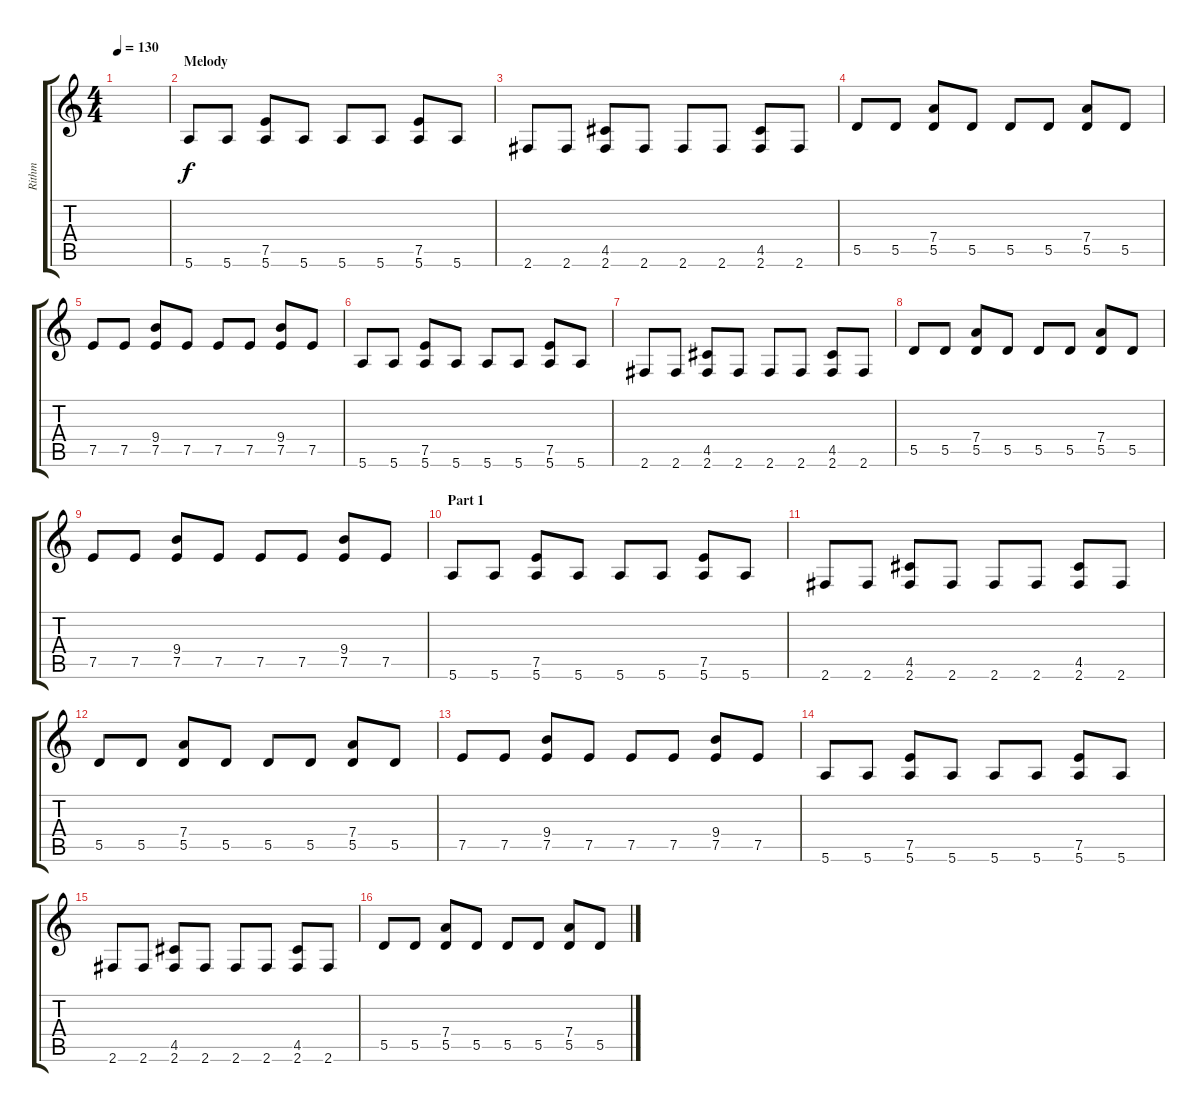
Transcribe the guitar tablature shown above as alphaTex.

\track ("Rithm" "Rithm") {instrument distortionguitar}
\staff {score tabs}
\tuning (E4 B3 G3 D3 A2 E2) {hide}
\ts (4 4)
\tempo 130
\clef g2
\ks c
|
\section ("" "Melody")
5.6.8 5.6.8 (7.5 5.6).8 5.6.8 5.6.8 5.6.8 (7.5 5.6).8 5.6.8 |
2.6.8 2.6.8 (4.5 2.6).8 2.6.8 2.6.8 2.6.8 (4.5 2.6).8 2.6.8 |
5.5.8 5.5.8 (7.4 5.5).8 5.5.8 5.5.8 5.5.8 (7.4 5.5).8 5.5.8 |
7.5.8 7.5.8 (9.4 7.5).8 7.5.8 7.5.8 7.5.8 (9.4 7.5).8 7.5.8 |
5.6.8 5.6.8 (7.5 5.6).8 5.6.8 5.6.8 5.6.8 (7.5 5.6).8 5.6.8 |
2.6.8 2.6.8 (4.5 2.6).8 2.6.8 2.6.8 2.6.8 (4.5 2.6).8 2.6.8 |
5.5.8 5.5.8 (7.4 5.5).8 5.5.8 5.5.8 5.5.8 (7.4 5.5).8 5.5.8 |
7.5.8 7.5.8 (9.4 7.5).8 7.5.8 7.5.8 7.5.8 (9.4 7.5).8 7.5.8 |
\section ("" "Part 1")
5.6.8 5.6.8 (7.5 5.6).8 5.6.8 5.6.8 5.6.8 (7.5 5.6).8 5.6.8 |
2.6.8 2.6.8 (4.5 2.6).8 2.6.8 2.6.8 2.6.8 (4.5 2.6).8 2.6.8 |
5.5.8 5.5.8 (7.4 5.5).8 5.5.8 5.5.8 5.5.8 (7.4 5.5).8 5.5.8 |
7.5.8 7.5.8 (9.4 7.5).8 7.5.8 7.5.8 7.5.8 (9.4 7.5).8 7.5.8 |
5.6.8 5.6.8 (7.5 5.6).8 5.6.8 5.6.8 5.6.8 (7.5 5.6).8 5.6.8 |
2.6.8 2.6.8 (4.5 2.6).8 2.6.8 2.6.8 2.6.8 (4.5 2.6).8 2.6.8 |
5.5.8 5.5.8 (7.4 5.5).8 5.5.8 5.5.8 5.5.8 (7.4 5.5).8 5.5.8
